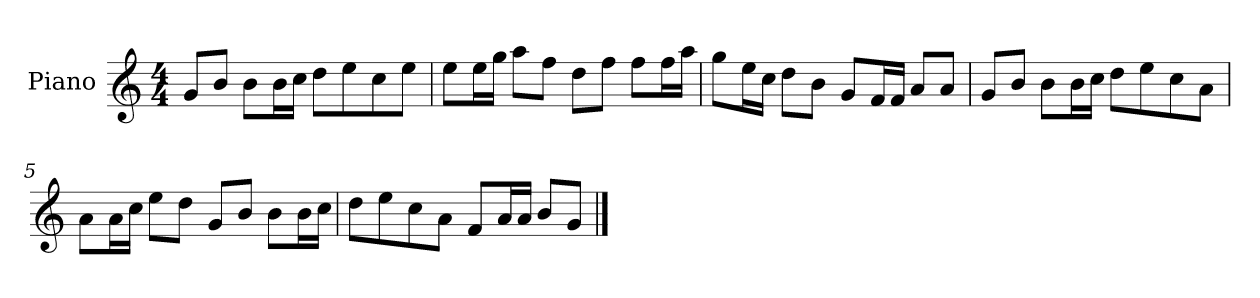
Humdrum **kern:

**kern
*part1
*staff1
*I"Piano
*I'P-no
*clefG2
*k[]
*M4/4
*MM90
=1
8g/L
8b/J
8b\L
16b\L
16cc\JJ
8dd\L
8ee\
8cc\
8ee\J
=2
8ee\L
16ee\L
16gg\JJ
8aa\L
8ff\J
8dd\L
8ff\J
8ff\L
16ff\L
16aa\JJ
=3
8gg\L
16ee\L
16cc\JJ
8dd\L
8b\J
8g/L
16f/L
16f/JJ
8a/L
8a/J
=4
8g/L
8b/J
8b\L
16b\L
16cc\JJ
8dd\L
8ee\
8cc\
8a\J
!!LO:LB:g=z
=5
8a\L
16a\L
16cc\JJ
8ee\L
8dd\J
8g/L
8b/J
8b\L
16b\L
16cc\JJ
=6
8dd\L
8ee\
8cc\
8a\J
8f/L
16a/L
16a/JJ
8b/L
8g/J
==
*-
